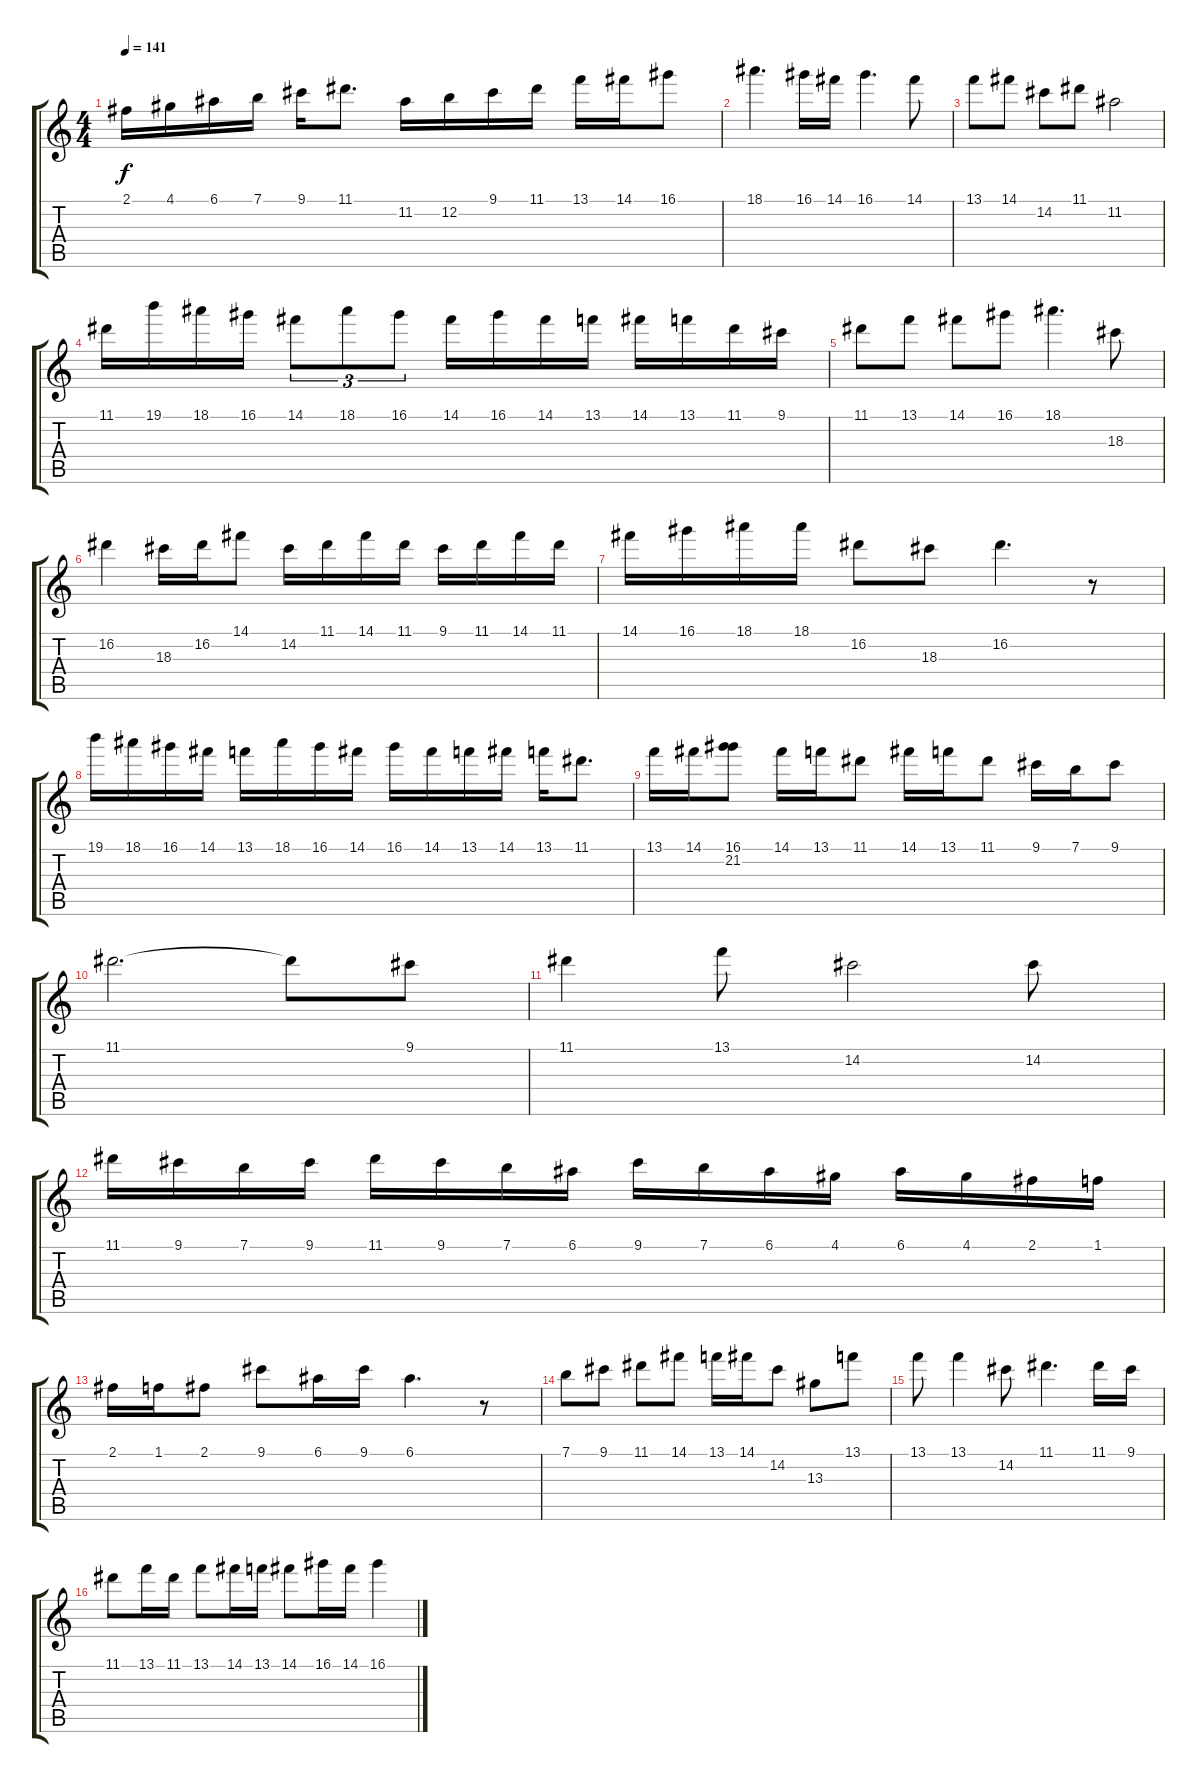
\track "" {instrument overdrivenguitar}
\staff {score tabs}
\tuning (E4 B3 G3 D3 A2 E2) {hide}
\ts (4 4)
\tempo 141
\clef g2
\ks c
2.1.16{dy f} 4.1.16 6.1.16 7.1.16 9.1.16 11.1.8{d} 11.2.16 12.2.16 9.1.16 11.1.16 13.1.16 14.1.16 16.1.8 |
18.1.4{d} 16.1.16 14.1.16 16.1.4{d} 14.1.8 |
13.1.8 14.1.8 14.2.8 11.1.8 11.2.2 |
11.1.16 19.1.16 18.1.16 16.1.16 14.1.8{tu (3 2)} 18.1.8{tu (3 2)} 16.1.8{tu (3 2)} 14.1.16 16.1.16 14.1.16 13.1.16 14.1.16 13.1.16 11.1.16 9.1.16 |
11.1.8 13.1.8 14.1.8 16.1.8 18.1.4{d} 18.3.8 |
16.2.4 18.3.16 16.2.16 14.1.8 14.2.16 11.1.16 14.1.16 11.1.16 9.1.16 11.1.16 14.1.16 11.1.16 |
14.1.16 16.1.16 18.1.16 18.1.16 16.2.8 18.3.8 16.2.4{d} r.8 |
19.1.16 18.1.16 16.1.16 14.1.16 13.1.16 18.1.16 16.1.16 14.1.16 16.1.16 14.1.16 13.1.16 14.1.16 13.1.16 11.1.8{d} |
13.1.16 14.1.16 (16.1 21.2).8 14.1.16 13.1.16 11.1.8 14.1.16 13.1.16 11.1.8 9.1.16 7.1.16 9.1.8 |
11.1.2{d} 11.1{t}.8 9.1.8 |
11.1.4 13.1.8 14.2.2 14.2.8 |
11.1.16 9.1.16 7.1.16 9.1.16 11.1.16 9.1.16 7.1.16 6.1.16 9.1.16 7.1.16 6.1.16 4.1.16 6.1.16 4.1.16 2.1.16 1.1.16 |
2.1.16 1.1.16 2.1.8 9.1.8 6.1.16 9.1.16 6.1.4{d} r.8 |
7.1.8 9.1.8 11.1.8 14.1.8 13.1.16 14.1.16 14.2.8 13.3.8 13.1.8 |
13.1.8 13.1.4 14.2.8 11.1.4{d} 11.1.16 9.1.16 |
11.1.8 13.1.16 11.1.16 13.1.8 14.1.16 13.1.16 14.1.8 16.1.16 14.1.16 16.1.4
